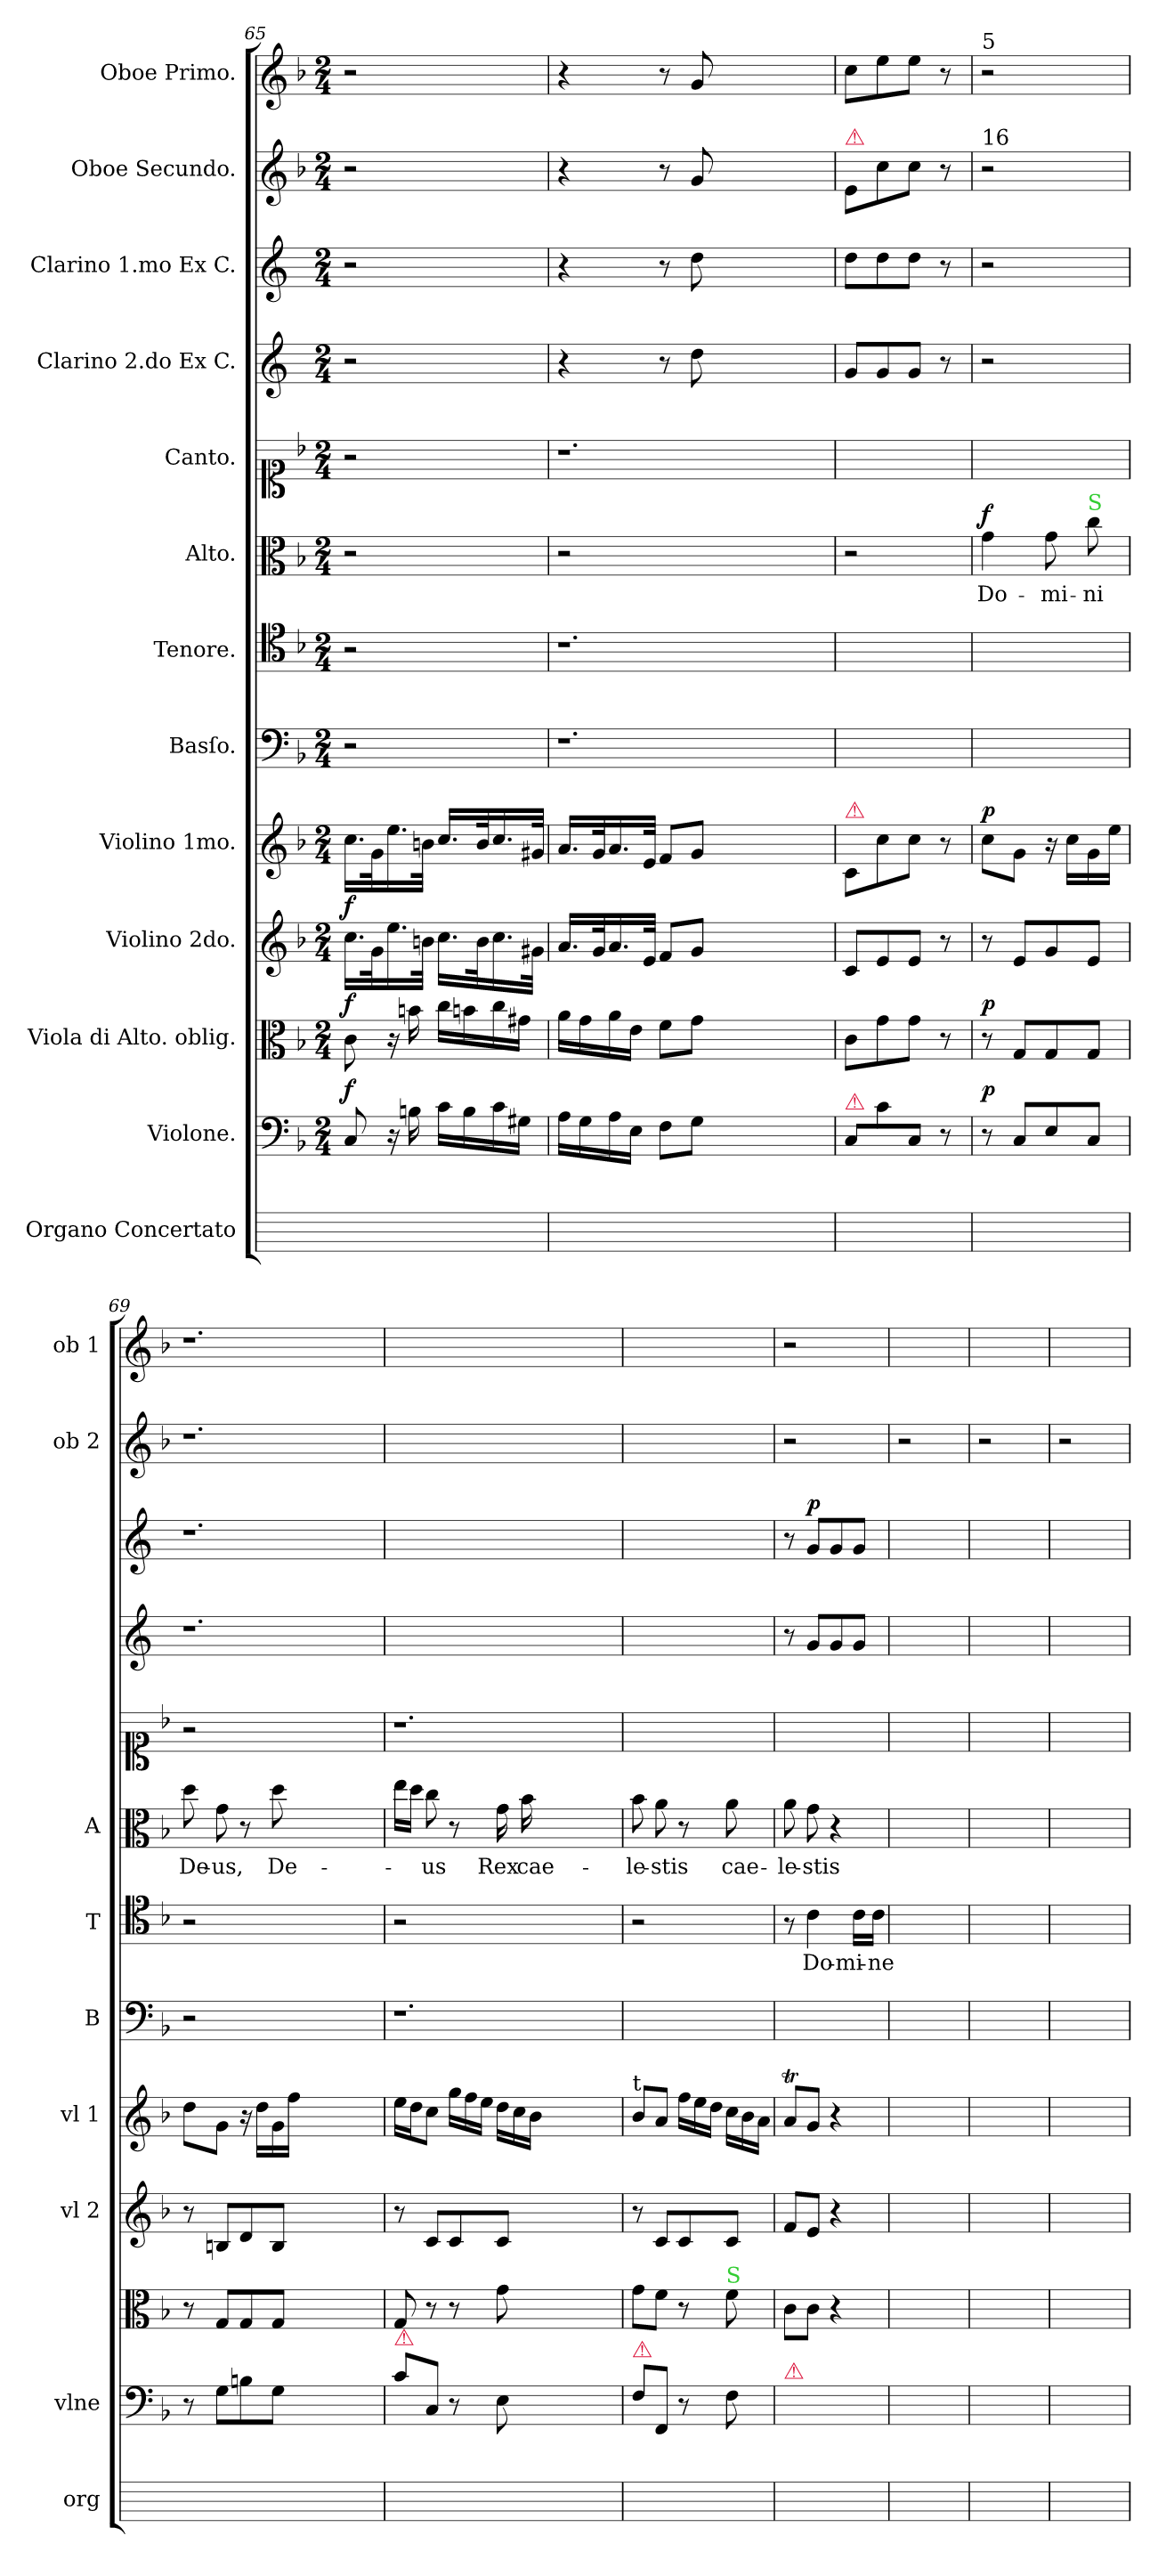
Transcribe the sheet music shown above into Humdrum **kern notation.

**kern	**kern	**dynam	**kern	**dynam	**kern	**dynam	**kern	**dynam	**kern	**kern	**text	**kern	**text	**dynam	**kern	**kern	**dynam	**kern	**dynam	**kern	**kern
*part13	*part12	*part12	*part11	*part11	*part10	*part10	*part9	*part9	*part8	*part7	*part7	*part6	*part6	*part6	*part5	*part4	*part4	*part3	*part3	*part2	*part1
*staff13	*staff12	*staff12	*staff11	*staff11	*staff10	*staff10	*staff9	*staff9	*staff8	*staff7	*staff7	*staff6	*staff6	*staff6	*staff5	*staff4	*staff4	*staff3	*staff3	*staff2	*staff1
*I"Organo Concertato	*I"Violone.	*	*I"Viola di Alto. oblig.	*	*I"Violino 2do.	*	*I"Violino 1mo.	*	*I"Basſo.	*I"Tenore.	*	*I"Alto.	*	*	*I"Canto.	*I"Clarino 2.do Ex C.	*	*I"Clarino 1.mo Ex C.	*	*I"Oboe Secundo.	*I"Oboe Primo.
*I'org	*I'vlne	*	*	*	*I'vl 2	*	*I'vl 1	*	*I'B	*I'T	*	*I'A	*	*	*	*	*	*	*	*I'ob 2	*I'ob 1
*	*clefF4	*	*clefC3	*	*clefG2	*	*clefG2	*	*clefF4	*clefC4	*	*clefC3	*	*	*clefC1	*clefG2	*	*clefG2	*	*clefG2	*clefG2
*	*	*	*	*	*	*	*	*	*	*	*	*	*	*	*	*ITrd-3c-5	*	*ITrd-3c-5	*	*	*
*	*k[b-]	*	*k[b-]	*	*k[b-]	*	*k[b-]	*	*k[b-]	*k[b-]	*	*k[b-]	*	*	*k[b-]	*k[b-]	*	*k[b-]	*	*k[b-]	*k[b-]
*	*F:	*	*F:	*	*F:	*	*F:	*	*F:	*F:	*	*F:	*	*	*F:	*	*	*	*	*F:	*F:
*	*M2/4	*	*M2/4	*	*M2/4	*	*M2/4	*	*M2/4	*M2/4	*	*M2/4	*	*	*M2/4	*M2/4	*	*M2/4	*	*M2/4	*M2/4
=65	=65	=65	=65	=65	=65	=65	=65	=65	=65	=65	=65	=65	=65	=65	=65	=65	=65	=65	=65	=65	=65
!	!	!LO:DY:a	!	!LO:DY:a	!	!LO:DY:a	!	!LO:DY:a	!	!	!	!	!	!	!	!	!	!	!	!	!
2ryy	8C/	f	8c\	f	16.cc\LL	f	16.cc\LL	f&colon;	2r	2r	.	2r	.	.	2r	2r	.	2r	.	2r	2r
.	.	.	.	.	32g\K	.	32g\K	.	.	.	.	.	.	.	.	.	.	.	.	.	.
.	16r	.	16r	.	16.ee\	.	16.ee\	.	.	.	.	.	.	.	.	.	.	.	.	.	.
.	16Bn\	.	16bn\	.	.	.	.	.	.	.	.	.	.	.	.	.	.	.	.	.	.
.	.	.	.	.	32bn\JJk	.	32bn\JJk	.	.	.	.	.	.	.	.	.	.	.	.	.	.
.	16c\LL	.	16cc\LL	.	16.cc\LL	.	16.cc/LL	.	.	.	.	.	.	.	.	.	.	.	.	.	.
.	16B\	.	16bn\	.	.	.	.	.	.	.	.	.	.	.	.	.	.	.	.	.	.
.	.	.	.	.	32b\K	.	32b/K	.	.	.	.	.	.	.	.	.	.	.	.	.	.
.	16c\	.	16cc\	.	16.cc\	.	16.cc/	.	.	.	.	.	.	.	.	.	.	.	.	.	.
.	16G#X\JJ	.	16g#X\JJ	.	.	.	.	.	.	.	.	.	.	.	.	.	.	.	.	.	.
.	.	.	.	.	32g#X\JJk	.	32g#X/JJk	.	.	.	.	.	.	.	.	.	.	.	.	.	.
=66	=66	=66	=66	=66	=66	=66	=66	=66	=66	=66	=66	=66	=66	=66	=66	=66	=66	=66	=66	=66	=66
2ryy	16A\LL	.	16a\LL	.	16.a/LL	.	16.a/LL	.	1.r	1.r	.	2r	.	.	1.r	4r	.	4r	.	4r	4r
.	16G\	.	16g\	.	.	.	.	.	.	.	.	.	.	.	.	.	.	.	.	.	.
.	.	.	.	.	32g/K	.	32g/K	.	.	.	.	.	.	.	.	.	.	.	.	.	.
.	16A\	.	16a\	.	16.a/	.	16.a/	.	.	.	.	.	.	.	.	.	.	.	.	.	.
.	16E\JJ	.	16e\JJ	.	.	.	.	.	.	.	.	.	.	.	.	.	.	.	.	.	.
.	.	.	.	.	32e/JJk	.	32e/JJk	.	.	.	.	.	.	.	.	.	.	.	.	.	.
.	8F\L	.	8f\L	.	8f/L	.	8f/L	.	.	.	.	.	.	.	.	8r	.	8r	.	8r	8r
!	!	!	!	!	!	!	!	!	!	!	!	!	!	!	!	!	!LO:DY:a	!	!LO:DY:a	!	!
.	8G\J	.	8g\J	.	8g/J	.	8g/J	.	.	.	.	.	.	.	.	8gg\	f&colon;	8gg\	f&colon;	8g/	8g/
1ryy	1ryy	.	1ryy	.	1ryy	.	1ryy	.	.	.	.	1ryy	.	.	.	1ryy	.	1ryy	.	1ryy	1ryy
=67	=67	=67	=67	=67	=67	=67	=67	=67	=67	=67	=67	=67	=67	=67	=67	=67	=67	=67	=67	=67	=67
!	!	!	!	!	!	!	!	!	!	!	!	!	!	!	!	!	!	!	!	!LO:TX:a:color=crimson:t=⚠	!
!	!	!	!	!	!	!	!LO:TX:a:color=crimson:t=⚠	!	!	!	!	!	!	!	!	!	!	!	!	!	!
!	!LO:TX:a:color=crimson:t=⚠	!	!	!	!	!	!	!	!	!	!	!	!	!	!	!	!	!	!	!	!
2ryy	8C/L	.	8c\L	.	8c/L	.	8c/L	.	2ryy	2ryy	.	2r	.	.	2ryy	8cc/L	.	8gg\L	.	8e/L	8cc\L
.	8c\	.	8g\	.	8e/	.	8cc\	.	.	.	.	.	.	.	.	8cc/	.	8gg\	.	8cc\	8ee\
.	8C/J	.	8g\J	.	8e/J	.	8cc\J	.	.	.	.	.	.	.	.	8cc/J	.	8gg\J	.	8cc\J	8ee\J
.	8r	.	8r	.	8r	.	8r	.	.	.	.	.	.	.	.	8r	.	8r	.	8r	8r
=68	=68	=68	=68	=68	=68	=68	=68	=68	=68	=68	=68	=68	=68	=68	=68	=68	=68	=68	=68	=68	=68
!	!	!	!	!	!	!	!	!	!	!	!	!	!	!	!	!	!	!	!	!	!LO:TX:a:t=5
!	!	!	!	!	!	!	!	!	!	!	!	!	!	!	!	!	!	!	!	!LO:TX:a:t=16	!
!	!	!LO:DY:a	!	!LO:DY:a	!	!LO:DY:a	!	!LO:DY:a	!	!	!	!	!	!LO:DY:a	!	!	!	!	!	!	!
2ryy	8r	p	8r	p	8r	pia&colon;	8cc\L	p	2ryy	2ryy	.	4g\	Do-	f.	2ryy	2r	.	2r	.	2r	2r
.	8C/L	.	8G/L	.	8e/L	.	8g\J	.	.	.	.	.	.	.	.	.	.	.	.	.	.
.	8E/	.	8G/	.	8g/	.	16r	.	.	.	.	8g\	-mi-	.	.	.	.	.	.	.	.
.	.	.	.	.	.	.	16cc\LL	.	.	.	.	.	.	.	.	.	.	.	.	.	.
!	!	!	!	!	!	!	!	!	!	!	!	!LO:TX:a:color=limegreen:t=S	!	!	!	!	!	!	!	!	!
.	8C/J	.	8G/J	.	8e/J	.	16g\	.	.	.	.	8cc\	-ni	.	.	.	.	.	.	.	.
.	.	.	.	.	.	.	16ee\JJ	.	.	.	.	.	.	.	.	.	.	.	.	.	.
=69	=69	=69	=69	=69	=69	=69	=69	=69	=69	=69	=69	=69	=69	=69	=69	=69	=69	=69	=69	=69	=69
2ryy	8r	.	8r	.	8r	.	8dd\L	.	2r	2r	.	8dd\	De-	.	2r	1.r	.	1.r	.	1.r	1.r
.	8G\L	.	8G/L	.	8Bn/L	.	8g\J	.	.	.	.	8g\	-us,	.	.	.	.	.	.	.	.
.	8Bn\	.	8G/	.	8d/	.	16r	.	.	.	.	8r	.	.	.	.	.	.	.	.	.
.	.	.	.	.	.	.	16dd\LL	.	.	.	.	.	.	.	.	.	.	.	.	.	.
.	8G\J	.	8G/J	.	8B/J	.	16g\	.	.	.	.	8dd\	De-	.	.	.	.	.	.	.	.
.	.	.	.	.	.	.	16ff\JJ	.	.	.	.	.	.	.	.	.	.	.	.	.	.
1ryy	1ryy	.	1ryy	.	1ryy	.	1ryy	.	1ryy	1ryy	.	1ryy	.	.	1ryy	.	.	.	.	.	.
=70	=70	=70	=70	=70	=70	=70	=70	=70	=70	=70	=70	=70	=70	=70	=70	=70	=70	=70	=70	=70	=70
!	!LO:TX:a:color=crimson:t=⚠	!	!	!	!	!	!	!	!	!	!	!	!	!	!	!	!	!	!	!	!
2ryy	8c\L	.	8G/	.	8r	.	16ee\LL	.	1.r	2r	.	16ee\LL	.	.	1.r	1.ryy	.	1.ryy	.	1.ryy	1.ryy
.	.	.	.	.	.	.	16dd\J	.	.	.	.	16dd\JJ	.	.	.	.	.	.	.	.	.
.	8C/J	.	8r	.	8c/L	.	8cc\J	.	.	.	.	8cc\	-us	.	.	.	.	.	.	.	.
*	*	*	*	*	*	*	*Xtuplet	*	*	*	*	*	*	*	*	*	*	*	*	*	*
.	8r	.	8r	.	8c/	.	24gg\LL	.	.	.	.	8r	.	.	.	.	.	.	.	.	.
.	.	.	.	.	.	.	24ff\	.	.	.	.	.	.	.	.	.	.	.	.	.	.
.	.	.	.	.	.	.	24ee\JJ	.	.	.	.	.	.	.	.	.	.	.	.	.	.
.	8E\	.	8g\	.	8c/J	.	24dd\LL	.	.	.	.	16g\	Rex	.	.	.	.	.	.	.	.
.	.	.	.	.	.	.	24cc\	.	.	.	.	.	.	.	.	.	.	.	.	.	.
.	.	.	.	.	.	.	.	.	.	.	.	16b-\	cae-	.	.	.	.	.	.	.	.
.	.	.	.	.	.	.	24b-\JJ	.	.	.	.	.	.	.	.	.	.	.	.	.	.
1ryy	1ryy	.	1ryy	.	1ryy	.	1ryy	.	.	1ryy	.	1ryy	.	.	.	.	.	.	.	.	.
=71	=71	=71	=71	=71	=71	=71	=71	=71	=71	=71	=71	=71	=71	=71	=71	=71	=71	=71	=71	=71	=71
!	!	!	!	!	!	!	!LO:TX:a:t=t	!	!	!	!	!	!	!	!	!	!	!	!	!	!
!	!LO:TX:a:color=crimson:t=⚠	!	!	!	!	!	!	!	!	!	!	!	!	!	!	!	!	!	!	!	!
2ryy	8F\L	.	8g\L	.	8r	.	8b-/L	.	2ryy	2r	.	8b-\	-le-	.	2ryy	2ryy	.	2ryy	.	2ryy	2ryy
.	8FF/J	.	8f\J	.	8c/L	.	8a/J	.	.	.	.	8a\	-stis	.	.	.	.	.	.	.	.
.	8r	.	8r	.	8c/	.	24ff\LL	.	.	.	.	8r	.	.	.	.	.	.	.	.	.
.	.	.	.	.	.	.	24ee\	.	.	.	.	.	.	.	.	.	.	.	.	.	.
.	.	.	.	.	.	.	24dd\JJ	.	.	.	.	.	.	.	.	.	.	.	.	.	.
!	!	!	!LO:TX:a:color=limegreen:t=S	!	!	!	!	!	!	!	!	!	!	!	!	!	!	!	!	!	!
.	8F\	.	8f\	.	8c/J	.	24cc\LL	.	.	.	.	8a\	cae-	.	.	.	.	.	.	.	.
.	.	.	.	.	.	.	24b-\	.	.	.	.	.	.	.	.	.	.	.	.	.	.
.	.	.	.	.	.	.	24a\JJ	.	.	.	.	.	.	.	.	.	.	.	.	.	.
=72	=72	=72	=72	=72	=72	=72	=72	=72	=72	=72	=72	=72	=72	=72	=72	=72	=72	=72	=72	=72	=72
!	!LO:TX:a:color=crimson:t=⚠	!	!	!	!	!	!	!	!	!	!	!	!	!	!	!	!	!	!	!	!
2ryy	2ryy	.	8c\L	.	8f/L	.	8at/L	.	2ryy	8r	.	8a\	-le-	.	2ryy	8r	.	8r	.	2r	2r
!	!	!	!	!	!	!	!	!	!	!	!	!	!	!	!	!	!	!	!LO:DY:a	!	!
.	.	.	8c\J	.	8e/J	.	8g/J	.	.	4c\	Do-	8g\	-stis	.	.	8cc/L	.	8cc/L	p	.	.
.	.	.	4r	.	4r	.	4r	.	.	.	.	4r	.	.	.	8cc/	.	8cc/	.	.	.
.	.	.	.	.	.	.	.	.	.	16c\LL	-mi-	.	.	.	.	8cc/J	.	8cc/J	.	.	.
.	.	.	.	.	.	.	.	.	.	16c\JJ	-ne	.	.	.	.	.	.	.	.	.	.
=	=	=	=	=	=	=	=	=	=	=	=	=	=	=	=	=	=	=	=	=	=
4ryy	2ryy	.	2ryy	.	2ryy	.	2ryy	.	2ryy	2ryy	.	2ryy	.	.	2ryy	2ryy	.	2ryy	.	2r	2ryy
4ryy	.	.	.	.	.	.	.	.	.	.	.	.	.	.	.	.	.	.	.	.	.
=	=	=	=	=	=	=	=	=	=	=	=	=	=	=	=	=	=	=	=	=	=
4ryy	2ryy	.	2ryy	.	2ryy	.	2ryy	.	2ryy	2ryy	.	2ryy	.	.	2ryy	2ryy	.	2ryy	.	2r	2ryy
4ryy	.	.	.	.	.	.	.	.	.	.	.	.	.	.	.	.	.	.	.	.	.
=	=	=	=	=	=	=	=	=	=	=	=	=	=	=	=	=	=	=	=	=	=
4ryy	2ryy	.	2ryy	.	2ryy	.	2ryy	.	2ryy	2ryy	.	2ryy	.	.	2ryy	2ryy	.	2ryy	.	2r	2ryy
4ryy	.	.	.	.	.	.	.	.	.	.	.	.	.	.	.	.	.	.	.	.	.
=	=	=	=	=	=	=	=	=	=	=	=	=	=	=	=	=	=	=	=	=	=
*-	*-	*-	*-	*-	*-	*-	*-	*-	*-	*-	*-	*-	*-	*-	*-	*-	*-	*-	*-	*-	*-
